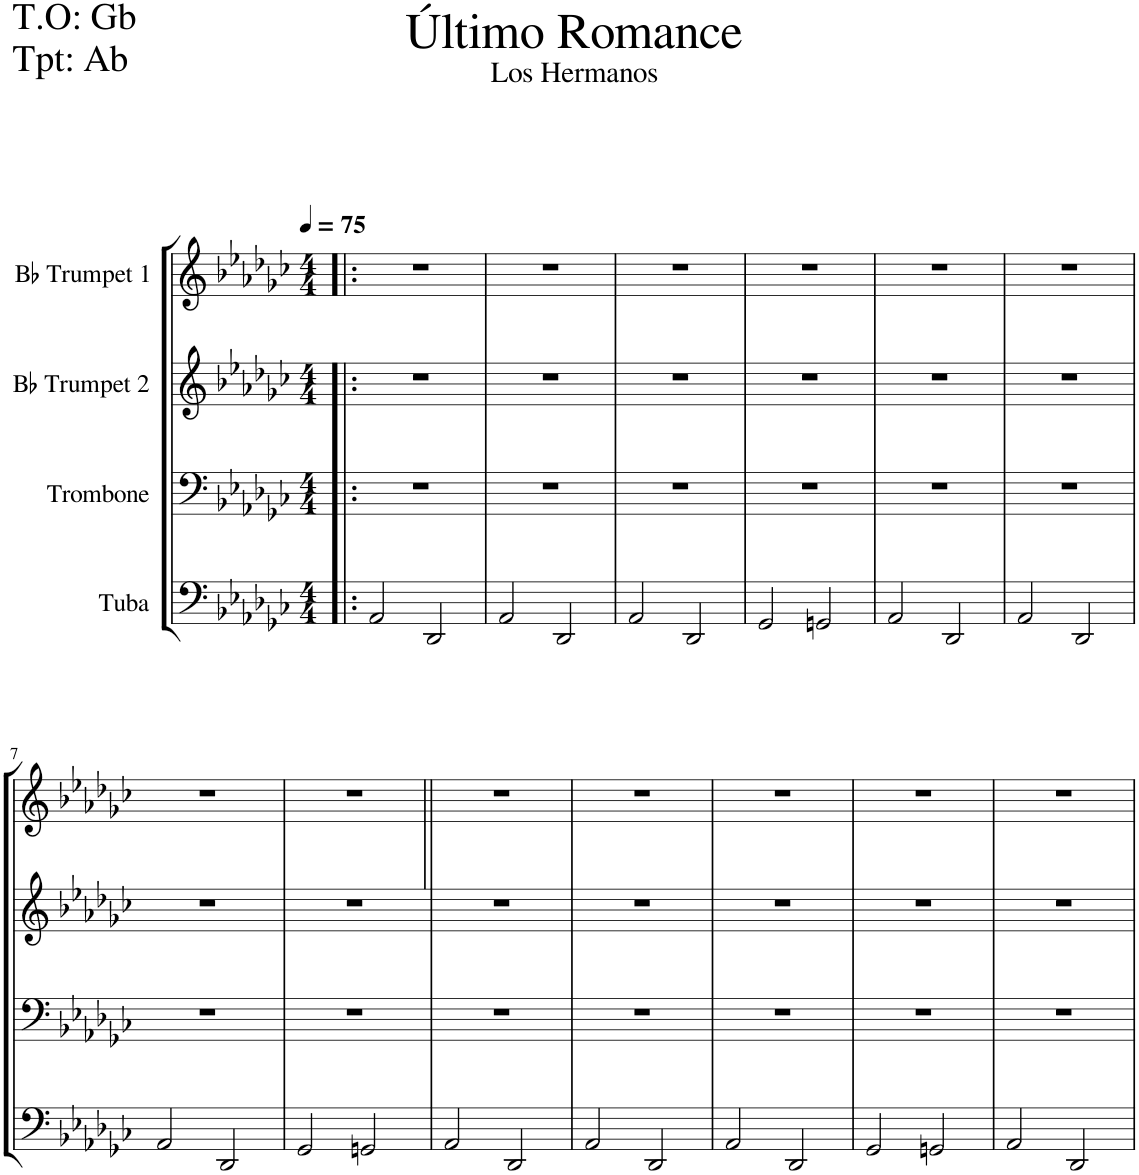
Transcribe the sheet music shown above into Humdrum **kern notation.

**kern	**kern	**kern	**kern
*part4	*part3	*part2	*part1
*staff4	*staff3	*staff2	*staff1
*I"Tuba	*I"Trombone	*I"Bb Trumpet 2	*I"Bb Trumpet 1
*I'Tba	*I'Trb	*I'Tpt	*I'Tpt
*clefF4	*clefF4	*clefG2	*clefG2
*	*	*ITrd1c2	*ITrd1c2
*k[b-e-a-d-g-c-]	*k[b-e-a-d-g-c-]	*k[b-e-a-d-g-c-]	*k[b-e-a-d-g-c-]
*M4/4	*M4/4	*M4/4	*M4/4
*MM75	*MM75	*MM75	*MM75
=1!|:	=1!|:	=1!|:	=1!|:
2AA-/	1r	1r	1r
2DD-/	.	.	.
=2	=2	=2	=2
2AA-/	1r	1r	1r
2DD-/	.	.	.
=3	=3	=3	=3
2AA-/	1r	1r	1r
2DD-/	.	.	.
=4	=4	=4	=4
2GG-/	1r	1r	1r
2GGn/	.	.	.
=5	=5	=5	=5
2AA-/	1r	1r	1r
2DD-/	.	.	.
=6	=6	=6	=6
2AA-/	1r	1r	1r
2DD-/	.	.	.
!!LO:LB:g=z
=7	=7	=7	=7
2AA-/	1r	1r	1r
2DD-/	.	.	.
=8	=8	=8	=8
2GG-/	1r	1r	1r
2GGn/	.	.	.
=9||	=9||	=9||	=9||
2AA-/	1r	1r	1r
2DD-/	.	.	.
=10	=10	=10	=10
2AA-/	1r	1r	1r
2DD-/	.	.	.
=11	=11	=11	=11
2AA-/	1r	1r	1r
2DD-/	.	.	.
=12	=12	=12	=12
2GG-/	1r	1r	1r
2GGn/	.	.	.
=13	=13	=13	=13
2AA-/	1r	1r	1r
2DD-/	.	.	.
=	=	=	=
*-	*-	*-	*-
